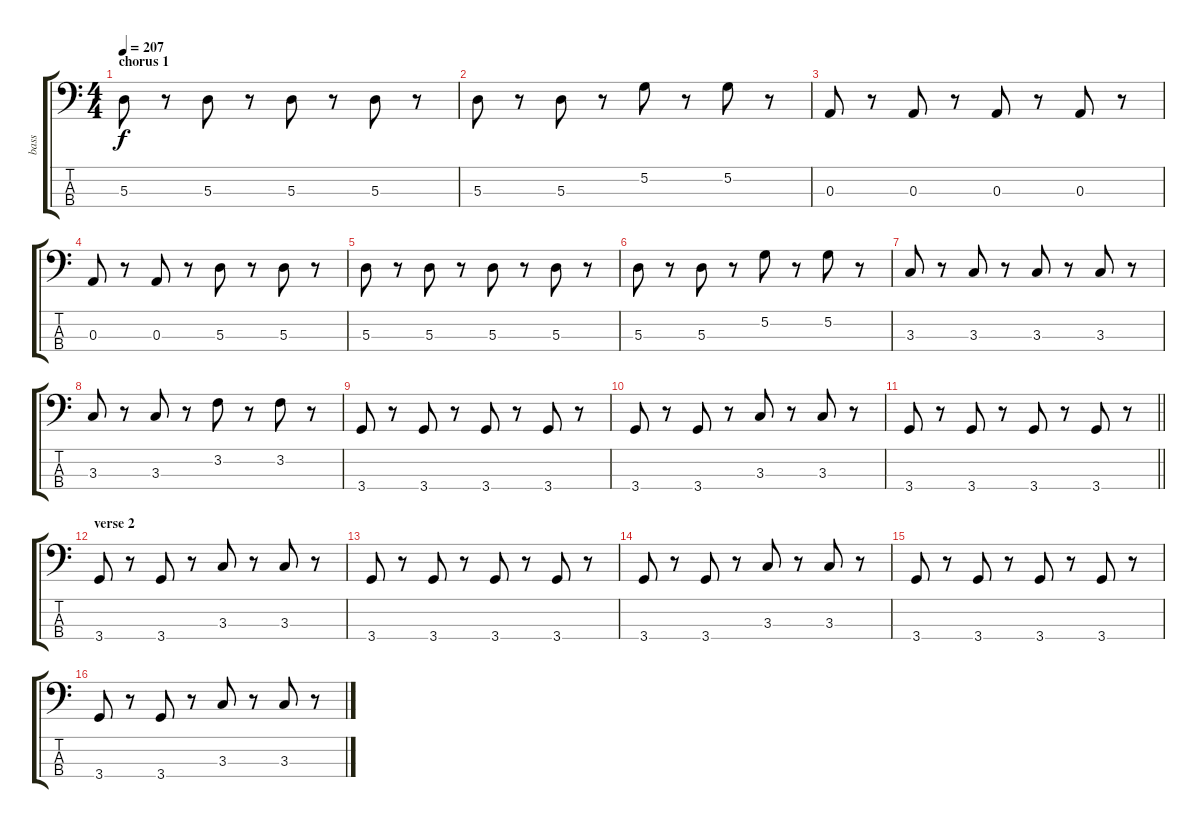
\track ("bass" "bass") {instrument electricbassfinger}
\staff {score tabs}
\tuning (G2 D2 A1 E1) {hide}
\ts (4 4)
\section ("" "chorus 1")
\tempo 207
\clef f4
\ks c
5.3.8{dy f} r.8 5.3.8 r.8 5.3.8 r.8 5.3.8 r.8 |
5.3.8 r.8 5.3.8 r.8 5.2.8 r.8 5.2.8 r.8 |
0.3.8 r.8 0.3.8 r.8 0.3.8 r.8 0.3.8 r.8 |
0.3.8 r.8 0.3.8 r.8 5.3.8 r.8 5.3.8 r.8 |
5.3.8 r.8 5.3.8 r.8 5.3.8 r.8 5.3.8 r.8 |
5.3.8 r.8 5.3.8 r.8 5.2.8 r.8 5.2.8 r.8 |
3.3.8 r.8 3.3.8 r.8 3.3.8 r.8 3.3.8 r.8 |
3.3.8 r.8 3.3.8 r.8 3.2.8 r.8 3.2.8 r.8 |
3.4.8 r.8 3.4.8 r.8 3.4.8 r.8 3.4.8 r.8 |
3.4.8 r.8 3.4.8 r.8 3.3.8 r.8 3.3.8 r.8 |
\barLineRight lightlight
3.4.8 r.8 3.4.8 r.8 3.4.8 r.8 3.4.8 r.8 |
\section ("" "verse 2")
3.4.8 r.8 3.4.8 r.8 3.3.8 r.8 3.3.8 r.8 |
3.4.8 r.8 3.4.8 r.8 3.4.8 r.8 3.4.8 r.8 |
3.4.8 r.8 3.4.8 r.8 3.3.8 r.8 3.3.8 r.8 |
3.4.8 r.8 3.4.8 r.8 3.4.8 r.8 3.4.8 r.8 |
3.4.8 r.8 3.4.8 r.8 3.3.8 r.8 3.3.8 r.8
